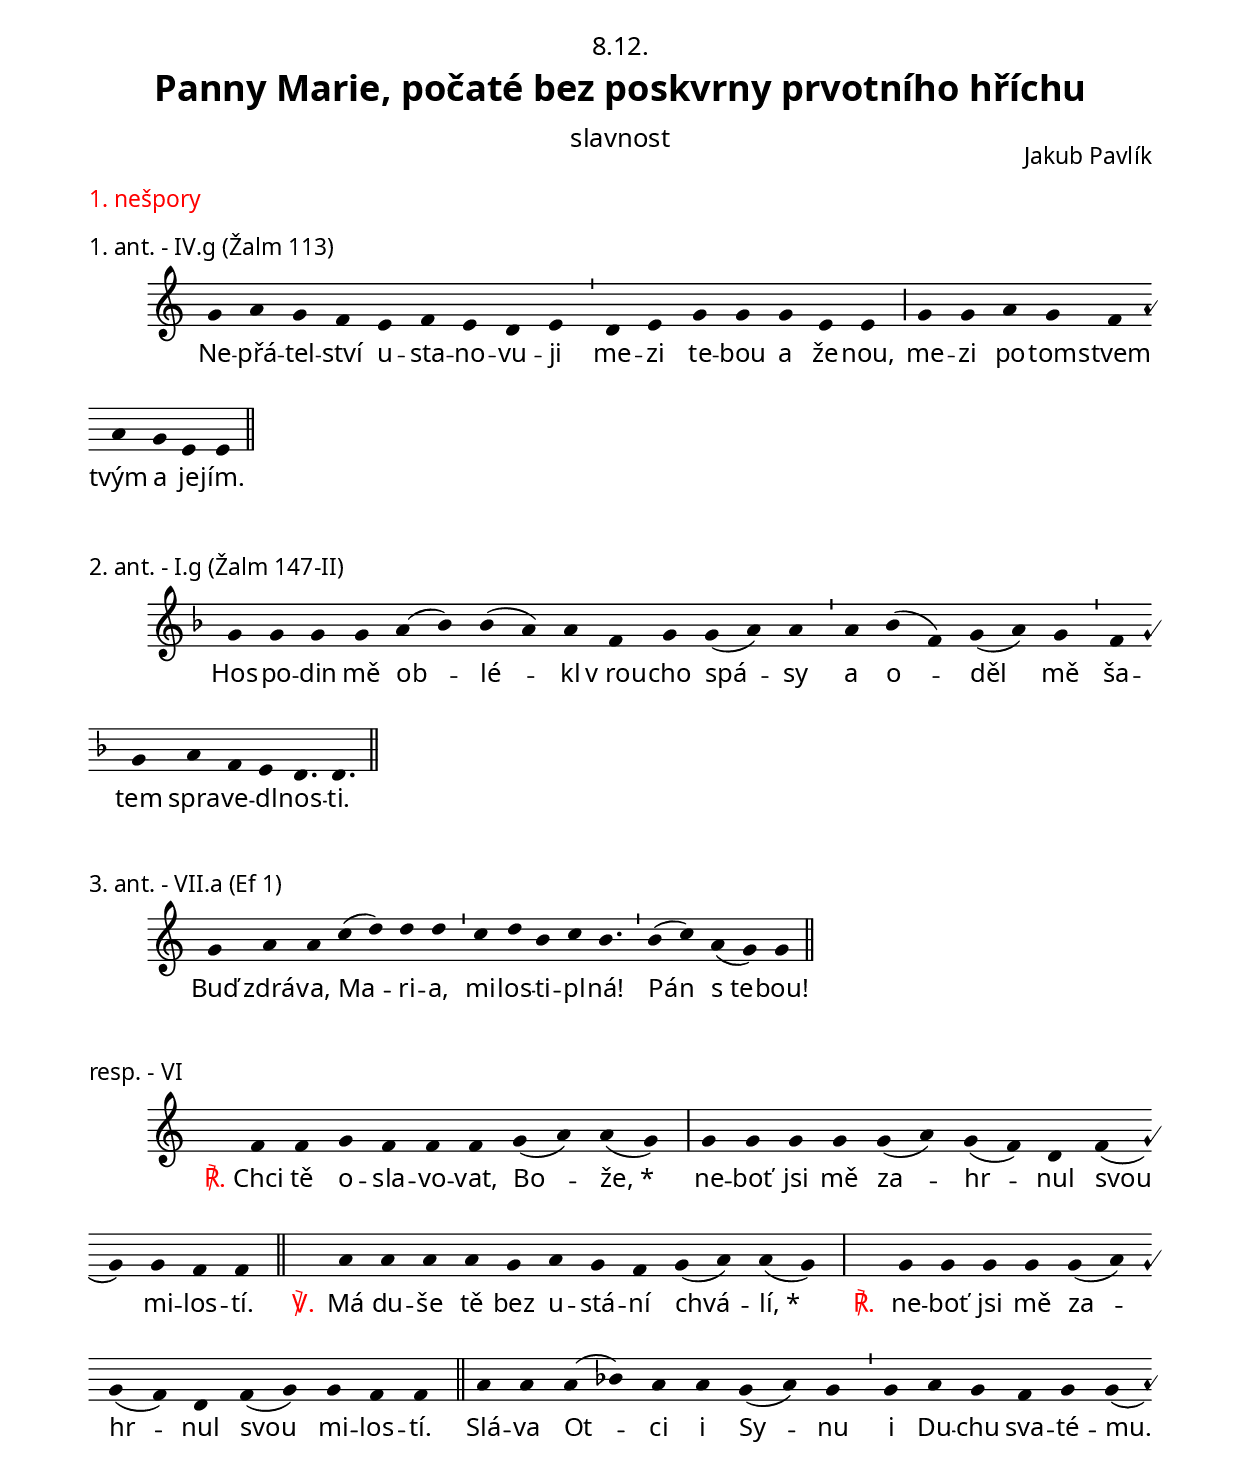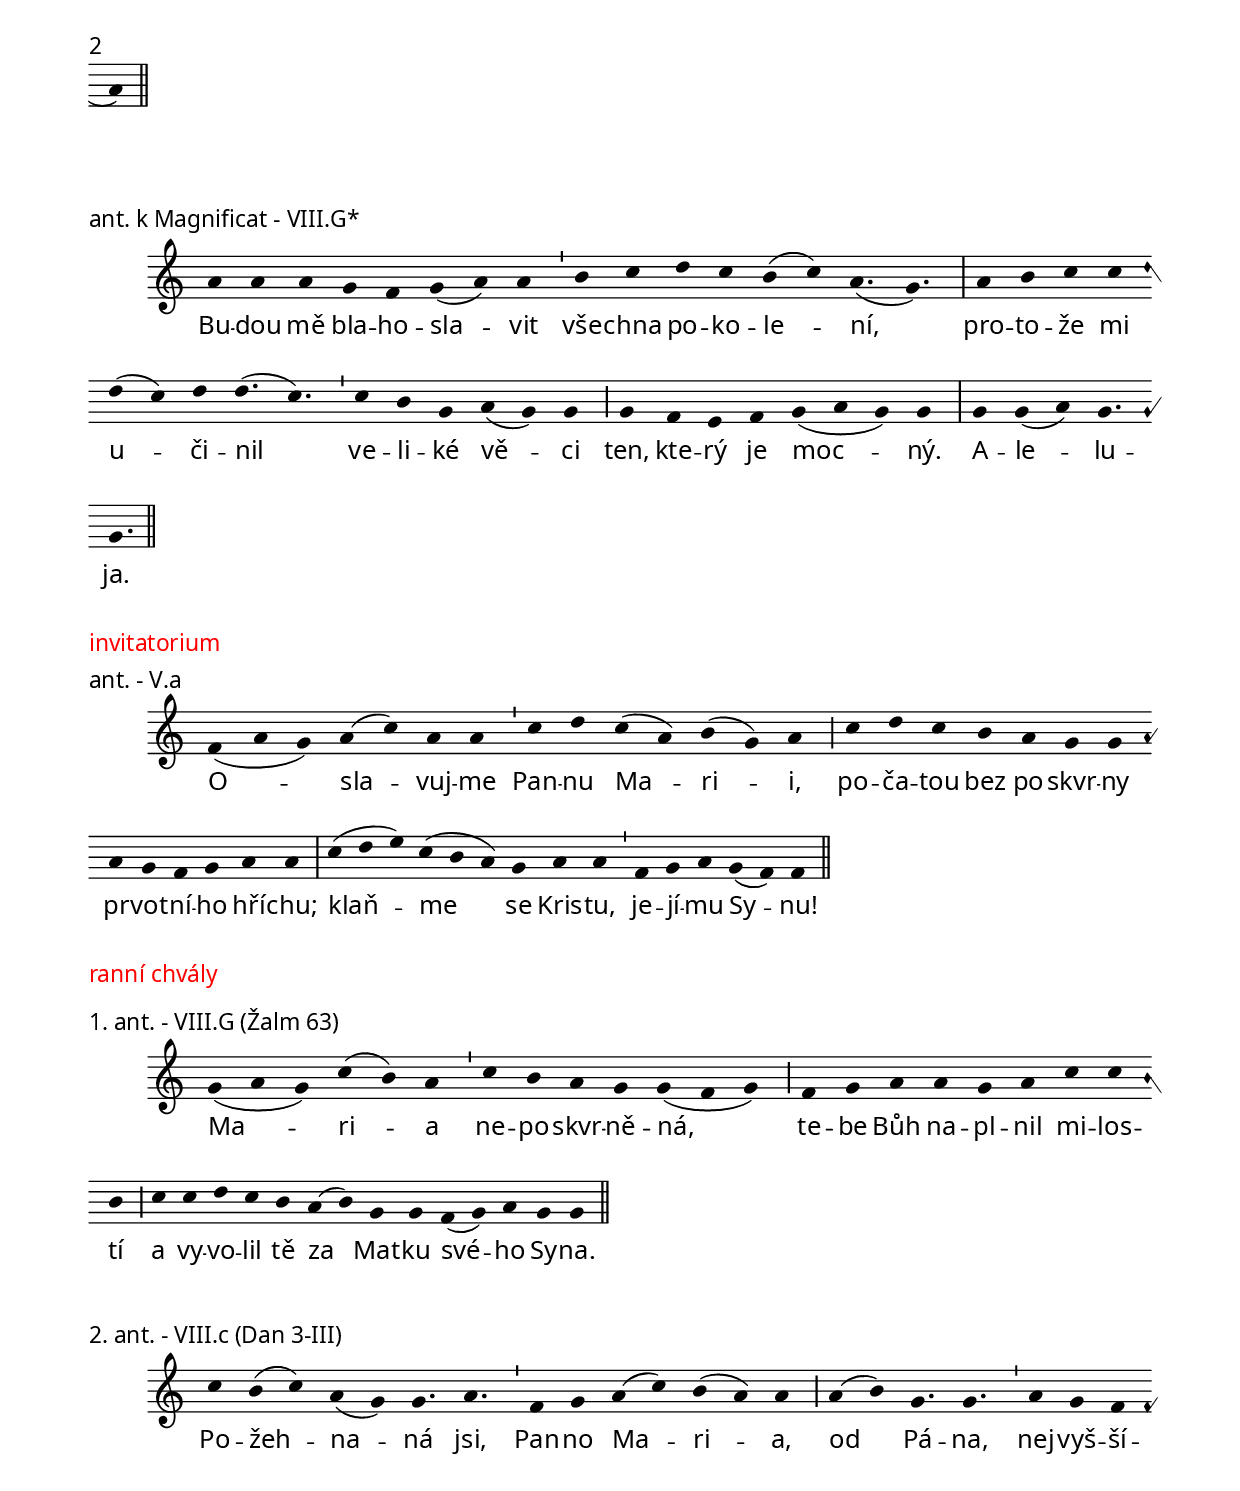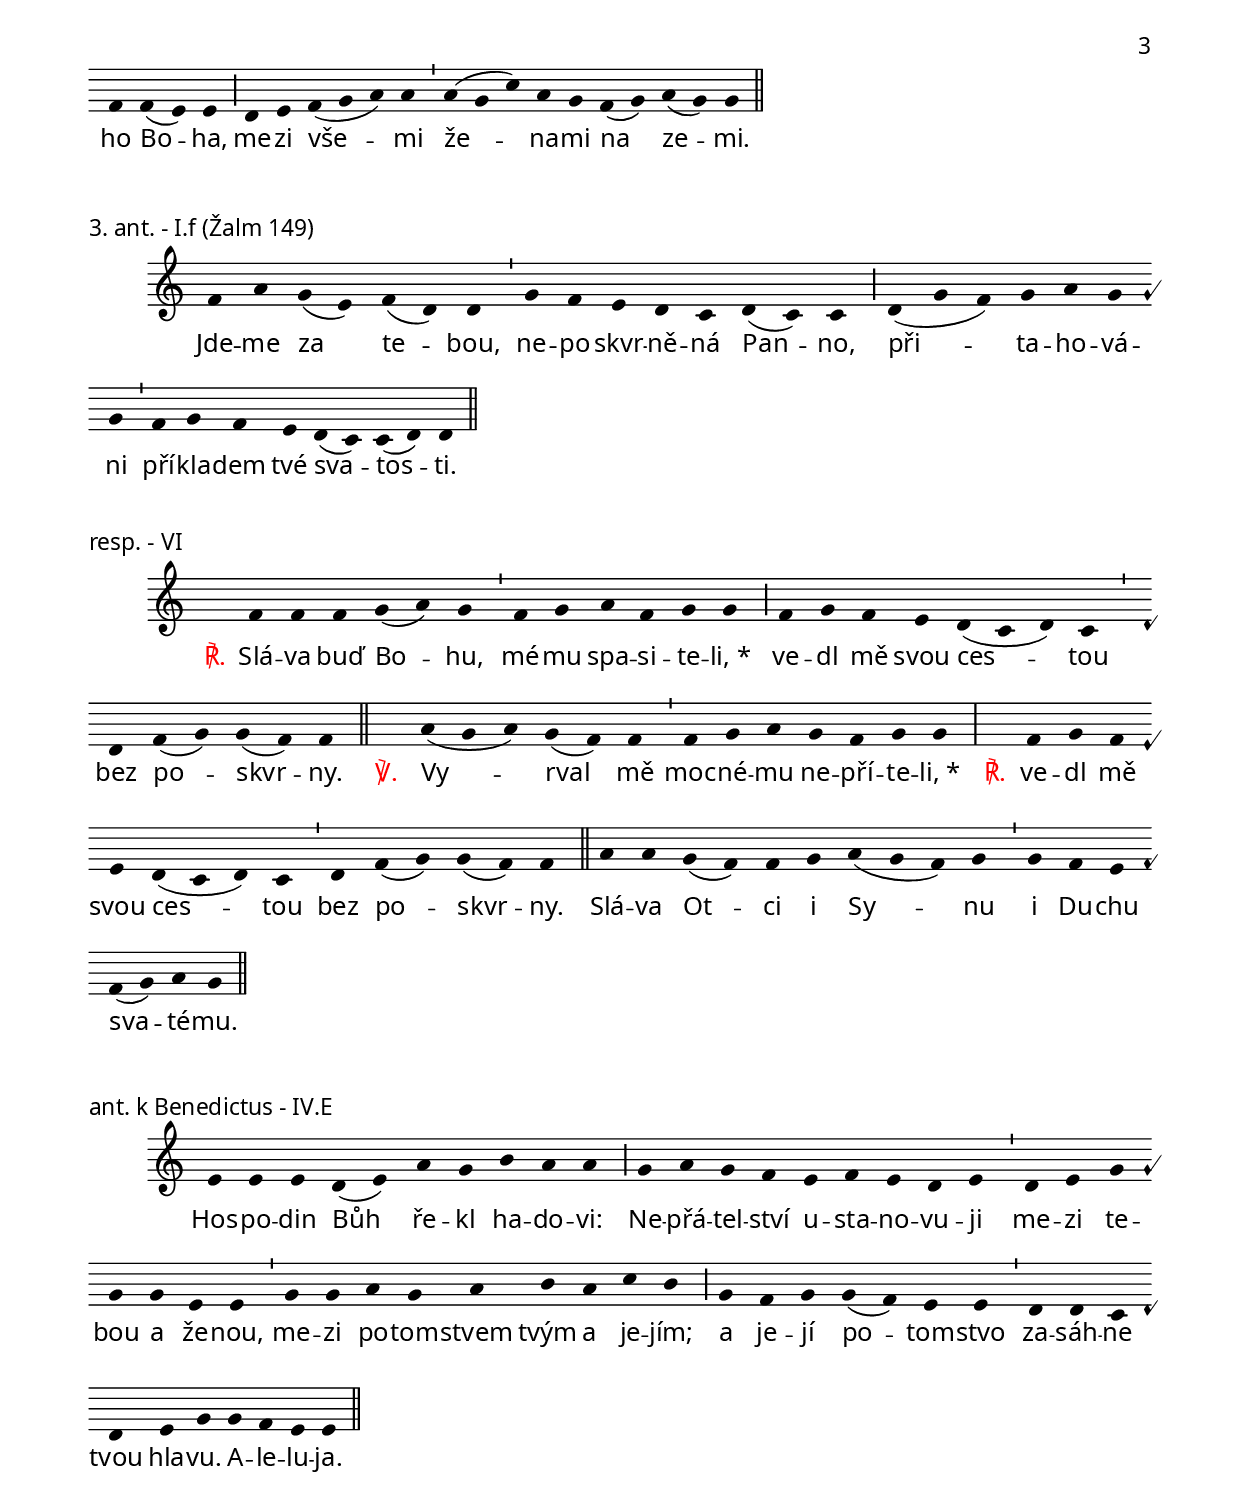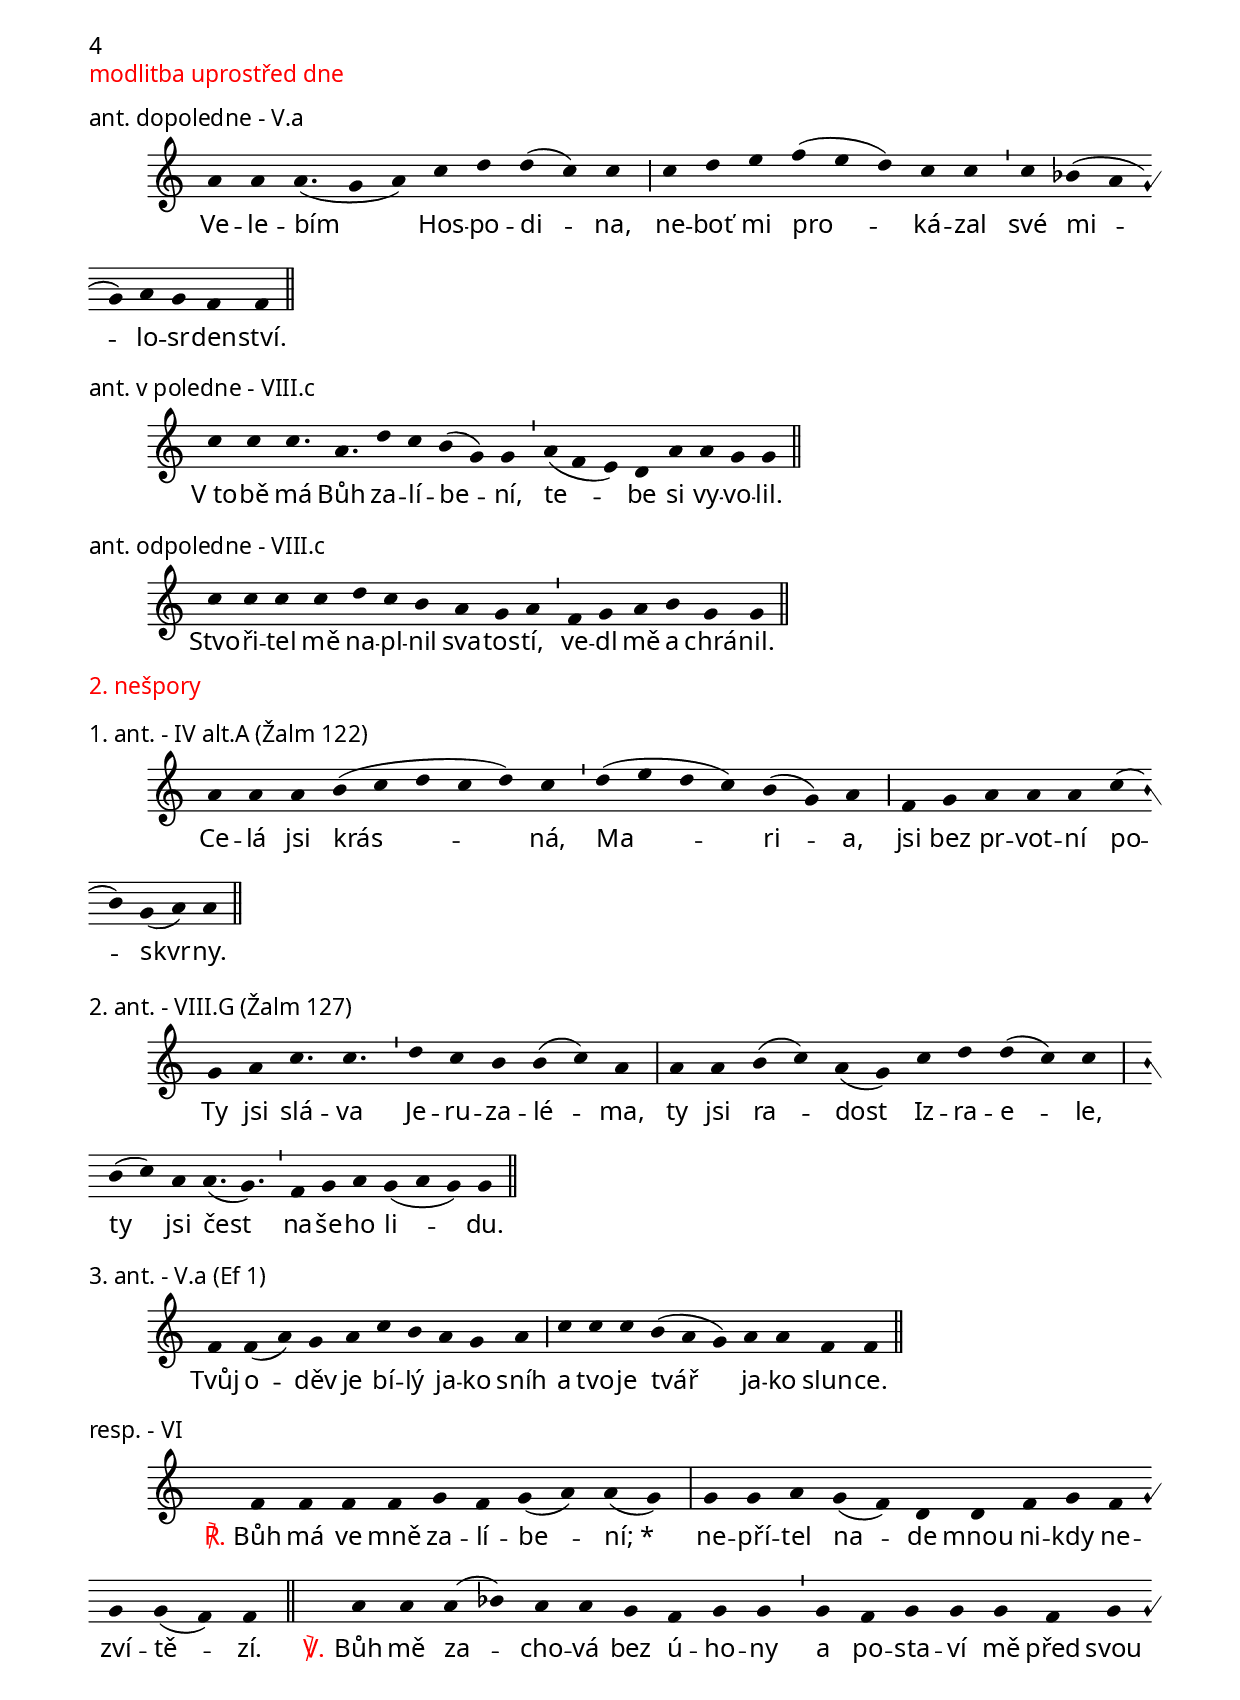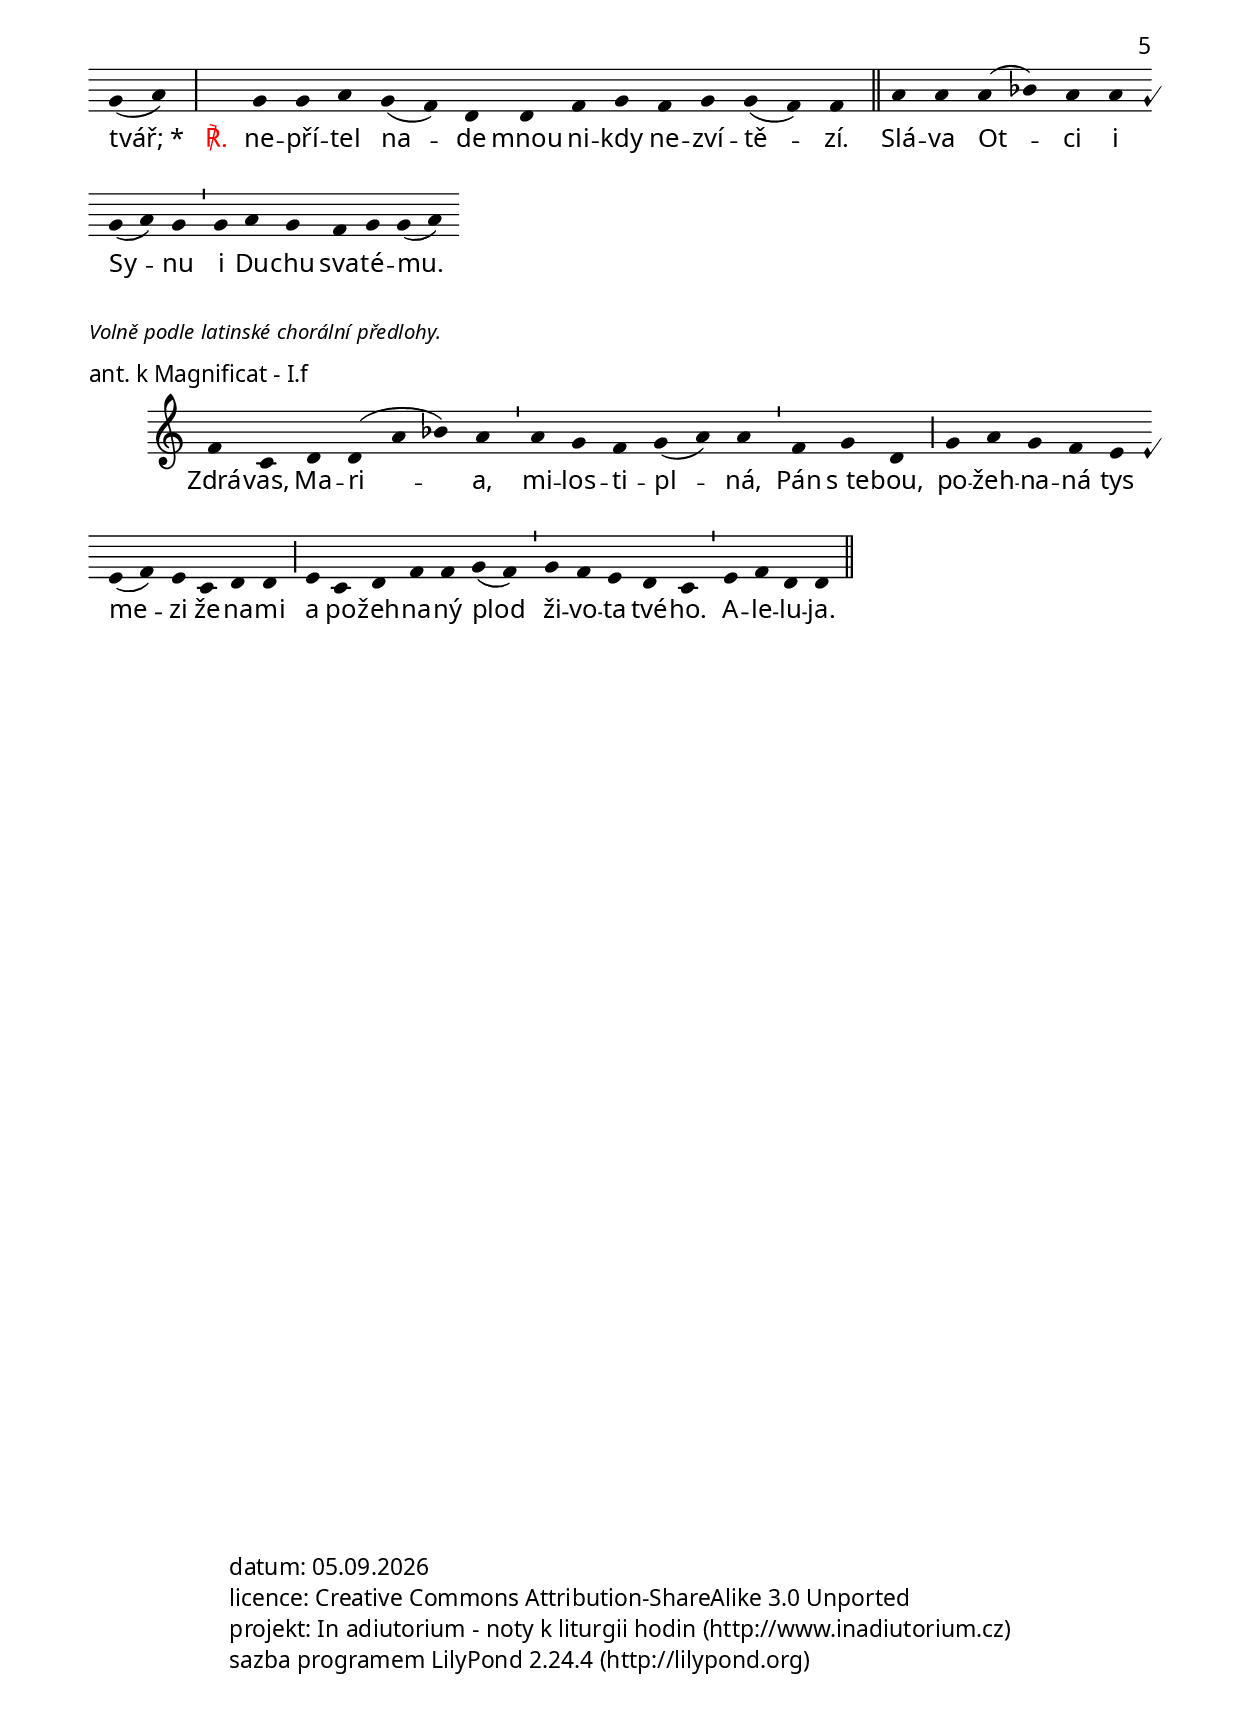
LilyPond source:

\version "2.16.0"

\include "../spolecne.ly"
\include "../dilyresponsorii.ly"

\header {
  title = \markup\titleSvatek
            "Panny Marie, počaté bez poskvrny prvotního hříchu"
            slavnost
            8.12.
  composer = "Jakub Pavlík"
}

\markup {\nadpisHodinka {"1. nešpory"}}

\score {
  \relative c'' {
    \choralniRezim
    g a g f e f e d e \barMin d e g g g e e \barMaior
    g g a g f a g e e \barFinalis
  }
  \addlyrics {
    Ne -- přá -- tel -- ství u -- sta -- no -- vu -- ji
    me -- zi te -- bou a že -- nou,
    me -- zi po -- tom -- stvem tvým a je -- jím.
  }
  \header {
    quid = "1. ant."
    modus = "IV"
    differentia = "g"
    psalmus = "Žalm 113"
    id = "1ne-a1"
    fons = "zde, k Benedictus, prostřední část, upravena"
    fial = "fial://sanktoral/1208pmpocatebezposkvrny.ly#rch-aben?cast"
    piece = \markup {\sestavTitulek}
  }
}

\score {
  \relative c'' {
    \choralniRezim
    \key f \major
    g4 g g g a( bes) bes( a) a f g g( a) a \barMin
    a bes( f) g( a) g \barMin f g a f e d4. d \barFinalis
  }
  \addlyrics {
    Hos -- po -- din mě ob -- lé -- kl v_rou -- cho spá -- sy
    a o -- děl mě ša -- tem spra -- ve -- dl -- nos -- ti.
  }
  \header {
    quid = "2. ant."
    modus = "I"
    differentia = "g"
    psalmus = "Žalm 147-II"
    id = "1ne-a2"
    fons = "zaltar, st 4.t., r.ch., a.2; zacatek upraven"
    fial = "fial://antifony/tyden4_4streda.ly#rch-ant2"
    piece = \markup {\sestavTitulek}
  }
}

\score {
  \relative c'' {
    \choralniRezim
    g4 a a c( d) d d \barMin c d b c b4. \barMin
    b4( c) a( g) g \barFinalis
  }
  \addlyrics {
    Buď zdrá -- va, Ma -- ri -- a, mi -- los -- ti -- pl -- ná!
    Pán s_te -- bou!
  }
  \header {
    quid = "3. ant."
    modus = "VII"
    differentia = "a"
    psalmus = "Ef 1"
    id = "1ne-a3"
    fons = "commune o P.M., 2. nesp., 1.a; bez aleluja"
    fial = "fial://commune/commune_maria.ly#2ne-a1"
    piece = \markup {\sestavTitulek}
  }
}

\score {
  \relative c' {
    \choralniRezim

    % R
    \neviditelna f
    f4 f g f f f g( a) a( g) \barMax
    g g g g g( a) g( f) d f( g) g f f \barFinalis
    % V
    \neviditelna a
    a a a a g a g f g( a) a( g) \barMax
    % R
    \neviditelna a
    g g g g g( a) g( f) d f( g) g f f \barFinalis
    % Slava
    \respVIdoxologie \barFinalis
  }
  \addlyrics {
    \Response Chci tě o -- sla -- vo -- vat, Bo -- že,_*
    ne -- boť jsi mě za -- hr -- nul svou mi -- los -- tí.
    \Verse Má du -- še tě bez u -- stá -- ní chvá -- lí,_*
    \Response ne -- boť jsi mě za -- hr -- nul svou mi -- los -- tí.
    \textRespDoxologie
  }
  \header {
    quid = "resp."
    modus = "VI"
    id = "1ne-resp"
    piece = \markup {\sestavTitulekResp}
  }
}

\score {
  \relative c'' {
    \choralniRezim
    a4 a a g f g( a) a \barMin
    b c d c b( c) a4.( g) \barMax
    a4 b c c d( c) d d4.( c) \barMin
    c4 b g a( g) g \barMaior
    g f e f g( a g) g \barMax
    g g( a) g4. g \barFinalis
  }
  \addlyrics {
    Bu -- dou mě bla -- ho -- sla -- vit
    vše -- chna po -- ko -- le -- ní,
    pro -- to -- že mi u -- či -- nil
    ve -- li -- ké vě -- ci
    ten, kte -- rý je moc -- ný.
    A -- le -- lu -- ja.
  }
  \header {
    quid = "ant. k Magnificat"
    modus = "VIII"
    differentia = "G*"
    id = "1ne-amag"
    psalmus = "Magnificat"
    fons = "Nanebevzetí, 1. nešp., k Magnificat"
    fial = "fial://sanktoral/0815nanebevzetipm.ly#1ne-amag"
    piece = \markup {\sestavTitulekBezZalmu}
  }
}

\markup {\nadpisHodinka {"invitatorium"}}

\score {
  \relative c' {
    \choralniRezim
    f4( a g) a( c) a a \barMin c d c( a) b( g) a \barMaior
    c d c b a g g a g f g a a \barMax
    c( d e) c( b a) g a a \barMin f g a g( f) f \barFinalis
  }
  \addlyrics {
    O -- sla -- vuj -- me Pan -- nu Ma -- ri -- i,
    po -- ča -- tou bez po -- skvr -- ny pr -- vot -- ní -- ho hří -- chu;
    klaň -- me se Kris -- tu, je -- jí -- mu Sy -- nu!
  }
  \header {
    quid = "ant."
    modus = "V"
    differentia = "a"
    psalmus = ""
    id = "invit"
    piece = \markup {\sestavTitulekBezZalmu}
  }
}

\markup {\nadpisHodinka {"ranní chvály"}}

\score {
  \relative c'' {
    \choralniRezim
    g4( a g) c( b) a \barMin c b a g g( f g) \barMaior
    f g a a g a c c b \barMaior
    c c d c b a( b) g g f( g) a g g \barFinalis
  }
  \addlyrics {
    Ma -- ri -- a ne -- po -- skvr -- ně -- ná,
    te -- be Bůh na -- pl -- nil mi -- los -- tí
    a vy -- vo -- lil tě za Mat -- ku své -- ho Sy -- na.
  }
  \header {
    quid = "1. ant."
    modus = "VIII"
    differentia = "G"
    psalmus = "Žalm 63"
    id = "rch-a1"
    piece = \markup {\sestavTitulek}
  }
}

\score {
  \relative c'' {
    \choralniRezim
    c4 b( c) a( g) g4. a \barMin
    f4 g a( c) b( a) a \barMaior
    a( b) g4. g \barMin a4 g f f f( e) e \barMaior
    d e f( g a) a \barMin a( g c) a g f( g) a( g) g \barFinalis
  }
  \addlyrics {
    Po -- žeh -- na -- ná jsi,
    Pan -- no Ma -- ri -- a,
    od Pá -- na, nej -- vyš -- ší -- ho Bo -- ha,
    me -- zi vše -- mi že -- na -- mi na ze -- mi.
  }
  \header {
    quid = "2. ant."
    modus = "VIII"
    differentia = "c"
    psalmus = "Dan 3-III"
    id = "rch-a2"
    fons = "sobotní památka P.M., jedna z možností k Benedictus"
    fial = "fial://commune/commune_maria.ly#sob-aben2"
    piece = \markup {\sestavTitulek}
  }
}

\score {
  \relative c' {
    \choralniRezim
    f4 a g( e) f( d) d \barMin g f e d c d( c) c \barMaior
    d( g f) g a g g \barMin f g f e d( c) c( d) d \barFinalis
  }
  \addlyrics {
    Jde -- me za te -- bou, ne -- po -- skvr -- ně -- ná Pan -- no,
    při -- ta -- ho -- vá -- ni pří -- kla -- dem tvé sva -- tos -- ti.
  }
  \header {
    quid = "3. ant."
    modus = "I"
    differentia = "f"
    psalmus = "Žalm 149"
    id = "rch-a3"
    piece = \markup {\sestavTitulek}
  }
}

\score {
  \relative c' {
    \choralniRezim

    % R
    \neviditelna f
    f4 f f g( a) g \barMin f g a f g g \barMaior
    f g f e d( c d) c \barMin d f( g) g( f) f \barFinalis
    % V
    \neviditelna a
    a4( g a) g( f) f \barMin f g a g f g g \barMax
    % R
    \neviditelna a
    f g f e d( c d) c \barMin d f( g) g( f) f \barFinalis
    % Slava
    a a g( f) f g a( g f) g \barMin g f e f( g) a g \barFinalis
  }
  \addlyrics {
    \Response Slá -- va buď Bo -- hu, mé -- mu spa -- si -- te -- li,_*
    ve -- dl mě svou ces -- tou bez po -- skvr -- ny.
    \Verse Vy -- rval mě moc -- né -- mu ne -- pří -- te -- li,_*
    \Response ve -- dl mě svou ces -- tou bez po -- skvr -- ny.
    \textRespDoxologie
  }
  \header {
    quid = "resp."
    modus = "VI"
    id = "rch-resp"
    piece = \markup {\sestavTitulekResp}
  }
}

\score {
  \relative c' {
    \choralniRezim
    e4 e e d( e) a g b a a \barMaior
    g a g f e f e d e \barMin d e g g g e e \barMin
    g g a g a b a c b \barMaior
    g f g g( f) e e \barMin d d c d e g
    g f e e \barFinalis
  }
  \addlyrics {
    Hos -- po -- din Bůh ře -- kl ha -- do -- vi:
    Ne -- přá -- tel -- ství u -- sta -- no -- vu -- ji
    me -- zi te -- bou a že -- nou,
    me -- zi po -- tom -- stvem tvým a je -- jím;
    a je -- jí po -- tom -- stvo za -- sáh -- ne tvou hla -- vu.
    A -- le -- lu -- ja.
  }
  \header {
    quid = "ant. k Benedictus"
    modus = "IV"
    differentia = "E"
    psalmus = ""
    id = "rch-aben"
    piece = \markup {\sestavTitulekBezZalmu}
  }
}

\pageBreak % ZLOM

\markup {\nadpisHodinka {"modlitba uprostřed dne"}}

\score {
  \relative c'' {
    \choralniRezim
    a4 a a4.( g4 a) c d d( c) c \barMaior
    c d e f( e d) c c \barMin c bes( a g) a g f f \barFinalis
  }
  \addlyrics {
    Ve -- le -- bím Hos -- po -- di -- na,
    ne -- boť mi pro -- ká -- zal své mi -- lo -- sr -- den -- ství.
  }
  \header {
    quid = "ant. dopoledne"
    modus = "V"
    differentia = "a"
    psalmus = ""
    id = "tercie"
    fons = "commune o sv. zene, 1.nesp., 1.a; bez aleluja"
    fial = "fial://commune/commune_svatazena.ly#1ne-a1?-aleluja"
    piece = \markup {\sestavTitulekBezZalmu}
  }
}

\score {
  \relative c'' {
    \choralniRezim
    c4 c c4. a d4 c b( g) g \barMin
    a( f e) d a' a g g \barFinalis
  }
  \addlyrics {
    V_to -- bě má Bůh za -- lí -- be -- ní,
    te -- be si vy -- vo -- lil.
  }
  \header {
    quid = "ant. v poledne"
    modus = "VIII"
    differentia = "c"
    psalmus = ""
    id = "sexta"
    placet = "zbytečně velký rozsah. _tebe_ stačí ag f"
    fons = "commune o sv. zene, 1.nesp., 3.a.; bez aleluja"
    fial = "fial://commune/commune_svatazena.ly#1ne-a3?-aleluja"
    piece = \markup {\sestavTitulekBezZalmu}
  }
}

\score {
  \relative c'' {
    \choralniRezim
    c4 c c c d c b a g a \barMin f g a b g g \barFinalis
  }
  \addlyrics {
    Stvo -- ři -- tel mě na -- pl -- nil sva -- tos -- tí,
    ve -- dl mě a chrá -- nil.
  }
  \header {
    quid = "ant. odpoledne"
    modus = "VIII"
    differentia = "c"
    psalmus = ""
    id = "nona"
    piece = \markup {\sestavTitulekBezZalmu}
  }
}

\markup {\nadpisHodinka {"2. nešpory"}}

\score {
  \relative c'' {
    \choralniRezim
    a4 a a b( c d c d) c \barMin d( e d c) b( g) a \barMaior
    f g a a a c( b) g( a) a \barFinalis
  }
  \addlyrics {
    Ce -- lá jsi krás -- ná, Ma -- ri -- a,
    jsi bez pr -- vot -- ní po -- skvr -- ny.
  }
  \header {
    quid = "1. ant."
    modus = "IV alt"
    differentia = "A"
    psalmus = "Žalm 122"
    id = "2ne-a1"
    piece = \markup {\sestavTitulek}
  }
}

\score {
  \relative c'' {
    \choralniRezim
    g4 a c4. c \barMin d4 c b b( c) a \barMax
    a a b( c) a( g) c d d( c) c \barMax
    b( c) a a4.( g) \barMin f4 g a g( a g) g \barFinalis
  }
  \addlyrics {
    Ty jsi slá -- va Je -- ru -- za -- lé -- ma,
    ty jsi ra -- dost Iz -- ra -- e -- le,
    ty jsi čest na -- še -- ho li -- du.
  }
  \header {
    quid = "2. ant."
    modus = "VIII"
    differentia = "G"
    psalmus = "Žalm 127"
    id = "2ne-a2"
    fons = "commune o P.M., r.ch., 2.a.; bez aleluja"
    fial = "fial://commune/commune_maria.ly#rch-a2"
    piece = \markup {\sestavTitulek}
  }
}

\score {
  \relative c' {
    \choralniRezim
    f4 f( a) g a c b a g a \barMaior
    c c c b( a g) a a f f \barFinalis
  }
  \addlyrics {
    Tvůj o -- děv je bí -- lý ja -- ko sníh
    a tvo -- je tvář ja -- ko slun -- ce.
  }
  \header {
    quid = "3. ant."
    modus = "V"
    differentia = "a"
    psalmus = "Ef 1"
    id = "2ne-a3"
    piece = \markup {\sestavTitulek}
  }
}

\score {
  \relative c' {
    \choralniRezim

    % R
    \neviditelna f
    f4 f f f g f g( a) a( g) \barMax
    g g a g( f) d d f g f g g( f) f \barFinalis
    % V
    \neviditelna a
    a4 a a( bes) a a g f g g \barMin
    g f g g g f g g( a) \barMax
    % R
    \neviditelna a
    g g a g( f) d d f g f g g( f) f \barFinalis
    % Slava
    \respVIdoxologie
  }
  \addlyrics {
    \Response Bůh má ve mně za -- lí -- be -- ní;_*
    ne -- pří -- tel na -- de mnou ni -- kdy ne -- zví -- tě -- zí.
    \Verse Bůh mě za -- cho -- vá bez ú -- ho -- ny
    a po -- sta -- ví mě před svou tvář;_*
    \Response ne -- pří -- tel na -- de mnou ni -- kdy ne -- zví -- tě -- zí.
    \textRespDoxologie
  }
  \header {
    quid = "resp."
    modus = "VI"
    placet = "_nikdy nezvítězí_ dře"
    id = "2ne-resp"
    piece = \markup {\sestavTitulekResp}
  }
}

\markup\small\italic{Volně podle latinské chorální předlohy.}

\score {
  \relative c' {
    \choralniRezim
    f4 c d d( a' bes) a \barMin a g f g( a) a \barMin
    f g d \barMaior

    g a g f e e( f) e c d d \barMaior
    e c d f f g( f) \barMin g f e d c \barMin
    e f d d \barFinalis
  }
  \addlyrics {
    Zdrá -- vas, Ma -- ri -- a, mi -- los -- ti -- pl -- ná,
    Pán s_te -- bou,

    po -- žeh -- na -- ná tys me -- zi že -- na -- mi
    a po -- žeh -- na -- ný plod ži -- vo -- ta tvé -- ho.
    A -- le -- lu -- ja.
  }
  \header {
    quid = "ant. k Magnificat"
    modus = "I"
    differentia = "f"
    psalmus = ""
    id = "2ne-amag"
    fons = "volně podle nějaké verze ant. Ave Maria
    (i se Sancta Maria ... mortis nostrae. Amen), kterou jsem kdysi stahl
    z internetu a mam vytistenou; srov. tez (kratsi verze) v AR1912, s. 564 a par."
    piece = \markup {\sestavTitulekBezZalmu}
  }
}